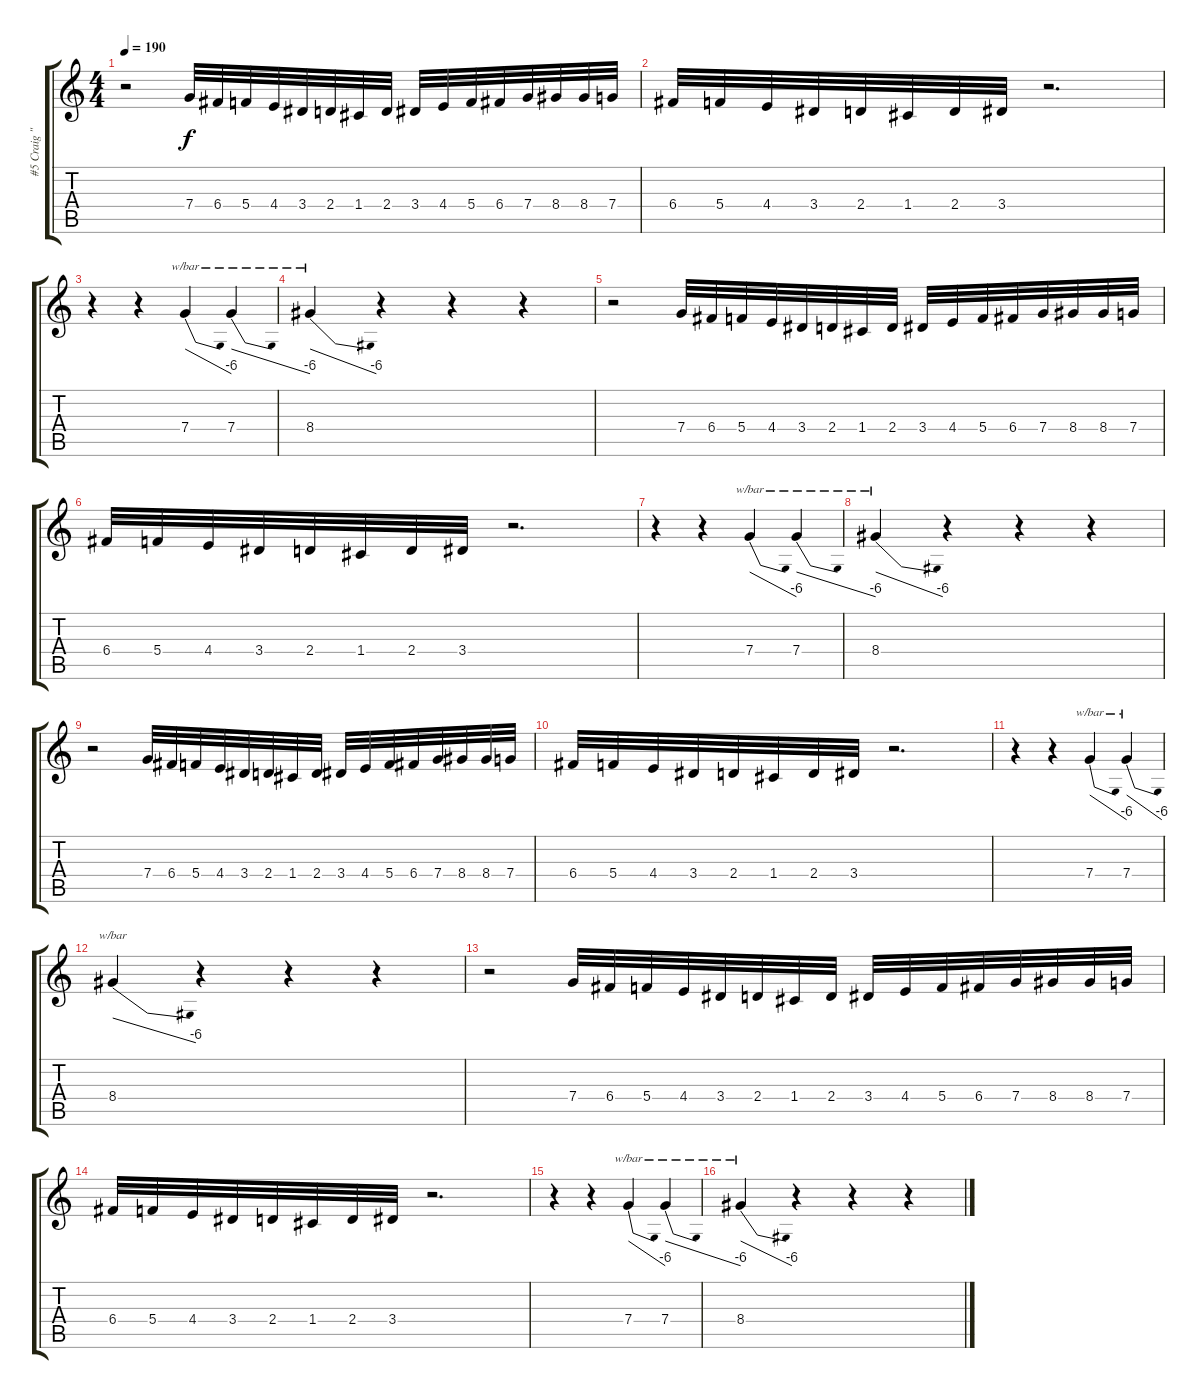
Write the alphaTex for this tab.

\track ("#5 Craig \"133\" Jones" "#5 Craig \"") {instrument overdrivenguitar}
\staff {score tabs}
\tuning (D4 A3 F3 C3 G2 C2) {hide}
\ts (4 4)
\tempo 190
\clef g2
\ks c
r.2{dy f} 7.4.32{volume 16} 6.4.32 5.4.32 4.4.32 3.4.32 2.4.32 1.4.32 2.4.32 3.4.32 4.4.32 5.4.32 6.4.32 7.4.32 8.4.32 8.4.32 7.4.32 |
6.4.32 5.4.32 4.4.32 3.4.32 2.4.32 1.4.32 2.4.32 3.4.32 r.2{d} |
r.4 r.4 7.4.4{tbe (dive default 0 0 60 -24) volume 4} 7.4.4{tbe (dive default 0 0 60 -24)} |
8.4.4{tbe (dive default 0 0 60 -24)} r.4 r.4 r.4 |
r.2 7.4.32{volume 16} 6.4.32 5.4.32 4.4.32 3.4.32 2.4.32 1.4.32 2.4.32 3.4.32 4.4.32 5.4.32 6.4.32 7.4.32 8.4.32 8.4.32 7.4.32 |
6.4.32 5.4.32 4.4.32 3.4.32 2.4.32 1.4.32 2.4.32 3.4.32 r.2{d} |
r.4 r.4 7.4.4{tbe (dive default 0 0 60 -24) volume 4} 7.4.4{tbe (dive default 0 0 60 -24)} |
8.4.4{tbe (dive default 0 0 60 -24)} r.4 r.4 r.4 |
r.2 7.4.32{volume 16} 6.4.32 5.4.32 4.4.32 3.4.32 2.4.32 1.4.32 2.4.32 3.4.32 4.4.32 5.4.32 6.4.32 7.4.32 8.4.32 8.4.32 7.4.32 |
6.4.32 5.4.32 4.4.32 3.4.32 2.4.32 1.4.32 2.4.32 3.4.32 r.2{d} |
r.4 r.4 7.4.4{tbe (dive default 0 0 60 -24) volume 4} 7.4.4{tbe (dive default 0 0 60 -24)} |
8.4.4{tbe (dive default 0 0 60 -24)} r.4 r.4 r.4 |
r.2 7.4.32{volume 16} 6.4.32 5.4.32 4.4.32 3.4.32 2.4.32 1.4.32 2.4.32 3.4.32 4.4.32 5.4.32 6.4.32 7.4.32 8.4.32 8.4.32 7.4.32 |
6.4.32 5.4.32 4.4.32 3.4.32 2.4.32 1.4.32 2.4.32 3.4.32 r.2{d} |
r.4 r.4 7.4.4{tbe (dive default 0 0 60 -24) volume 4} 7.4.4{tbe (dive default 0 0 60 -24)} |
8.4.4{tbe (dive default 0 0 60 -24)} r.4 r.4 r.4
